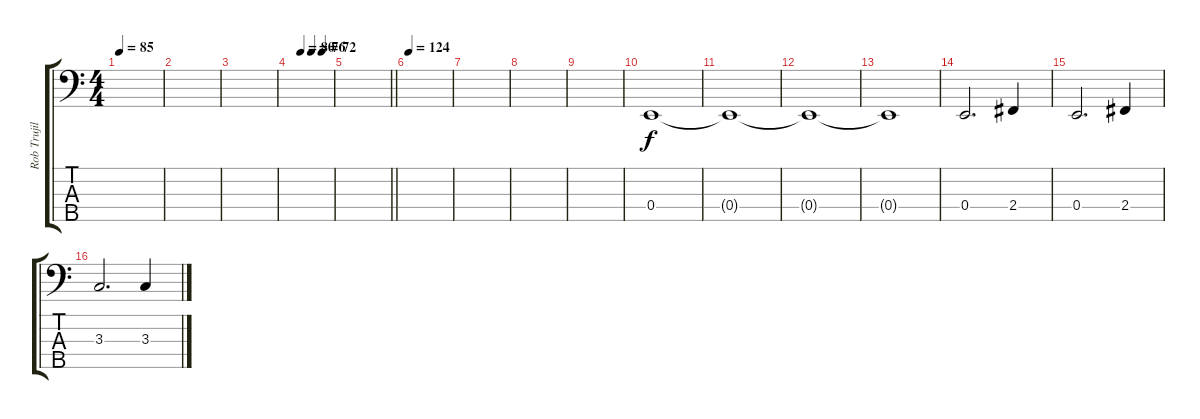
\track ("Rob Trujilo" "Rob Trujil") {instrument electricbassfinger}
\staff {score tabs}
\tuning (G2 D2 A1 E1 B0) {hide}
\ts (4 4)
\tempo 85
\clef f4
\ks c
|
|
|
\tempo (80 0.25)
\tempo (76 0.5)
\tempo (72 0.75)
|
\barLineRight lightlight
|
\tempo 124
|
|
|
|
0.4.1 |
0.4{t}.1 |
0.4{t}.1 |
0.4{t}.1 |
0.4.2{d} 2.4.4 |
0.4.2{d} 2.4.4 |
3.3.2{d} 3.3.4
